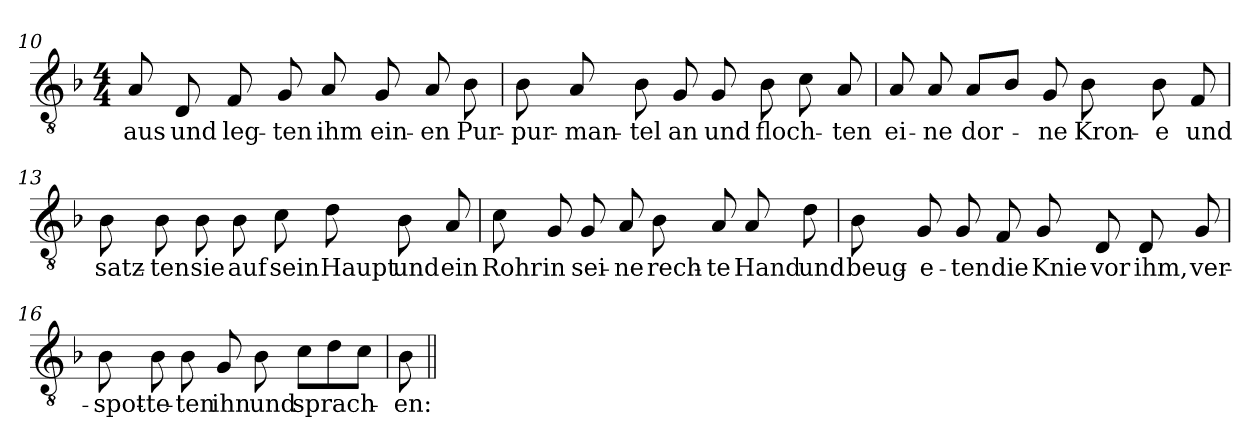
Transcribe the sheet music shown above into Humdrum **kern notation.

**kern	**text
*part1	*part1
*staff1	*staff1
*clefGv2	*
*k[b-]	*
*F:	*
*M4/4	*
=10	=10
!	!LO:LY:b:color=#000000
8Ai/	aus
!	!LO:LY:b:color=#000000
8Di/	und
!	!LO:LY:b:color=#000000
8Fi/	leg-
!	!LO:LY:b:color=#000000
8Gi/	-ten
!	!LO:LY:b:color=#000000
8Ai/	ihm
!	!LO:LY:b:color=#000000
8Gi/	ein-
!	!LO:LY:b:color=#000000
8Ai/	-en
!	!LO:LY:b:color=#000000
8B-i\	Pur-
=11	=11
!	!LO:LY:b:color=#000000
8B-i\	-pur-
!	!LO:LY:b:color=#000000
8Ai/	-man-
!	!LO:LY:b:color=#000000
8B-i\	-tel
!	!LO:LY:b:color=#000000
8Gi/	an
!	!LO:LY:b:color=#000000
8Gi/	und
!	!LO:LY:b:color=#000000
8B-i\	floch-
8ci\	.
!	!LO:LY:b:color=#000000
8Ai/	-ten
!!LO:LB:g=z
=12	=12
!	!LO:LY:b:color=#000000
8Ai/	ei-
!	!LO:LY:b:color=#000000
8Ai/	-ne
!	!LO:LY:b:color=#000000
8Ai/L	dor-
8B-i/J	.
!	!LO:LY:b:color=#000000
8Gi/	-ne
!	!LO:LY:b:color=#000000
8B-i\	Kron-
!	!LO:LY:b:color=#000000
8B-i\	-e
!	!LO:LY:b:color=#000000
8Fi/	und
=13	=13
!	!LO:LY:b:color=#000000
8B-i\	satz-
!	!LO:LY:b:color=#000000
8B-i\	-ten
!	!LO:LY:b:color=#000000
8B-i\	sie
!	!LO:LY:b:color=#000000
8B-i\	auf
!	!LO:LY:b:color=#000000
8ci\	sein
!	!LO:LY:b:color=#000000
8di\	Haupt
!	!LO:LY:b:color=#000000
8B-i\	und
!	!LO:LY:b:color=#000000
8Ai/	ein
=14	=14
!	!LO:LY:b:color=#000000
8ci\	Rohr
!	!LO:LY:b:color=#000000
8Gi/	in
!	!LO:LY:b:color=#000000
8Gi/	sei-
!	!LO:LY:b:color=#000000
8Ai/	-ne
!	!LO:LY:b:color=#000000
8B-i\	rech-
!	!LO:LY:b:color=#000000
8Ai/	-te
!	!LO:LY:b:color=#000000
8Ai/	Hand
!	!LO:LY:b:color=#000000
8di\	und
!!LO:LB:g=z
=15	=15
!	!LO:LY:b:color=#000000
8B-i\	beug-
!	!LO:LY:b:color=#000000
8Gi/	-e-
!	!LO:LY:b:color=#000000
8Gi/	-ten
!	!LO:LY:b:color=#000000
8Fi/	die
!	!LO:LY:b:color=#000000
8Gi/	Knie
!	!LO:LY:b:color=#000000
8Di/	vor
!	!LO:LY:b:color=#000000
8Di/	ihm,
!	!LO:LY:b:color=#000000
8Gi/	ver-
=16	=16
!	!LO:LY:b:color=#000000
8B-i\	-spot-
!	!LO:LY:b:color=#000000
8B-i\	-te-
!	!LO:LY:b:color=#000000
8B-i\	-ten
!	!LO:LY:b:color=#000000
8Gi/	ihn
!	!LO:LY:b:color=#000000
8B-i\	und
!	!LO:LY:b:color=#000000
8ci\L	sprach-
8di\	.
8ci\J	.
=17	=17
!	!LO:LY:b:color=#000000
8B-i\	-en:
=||	=||
*-	*-
